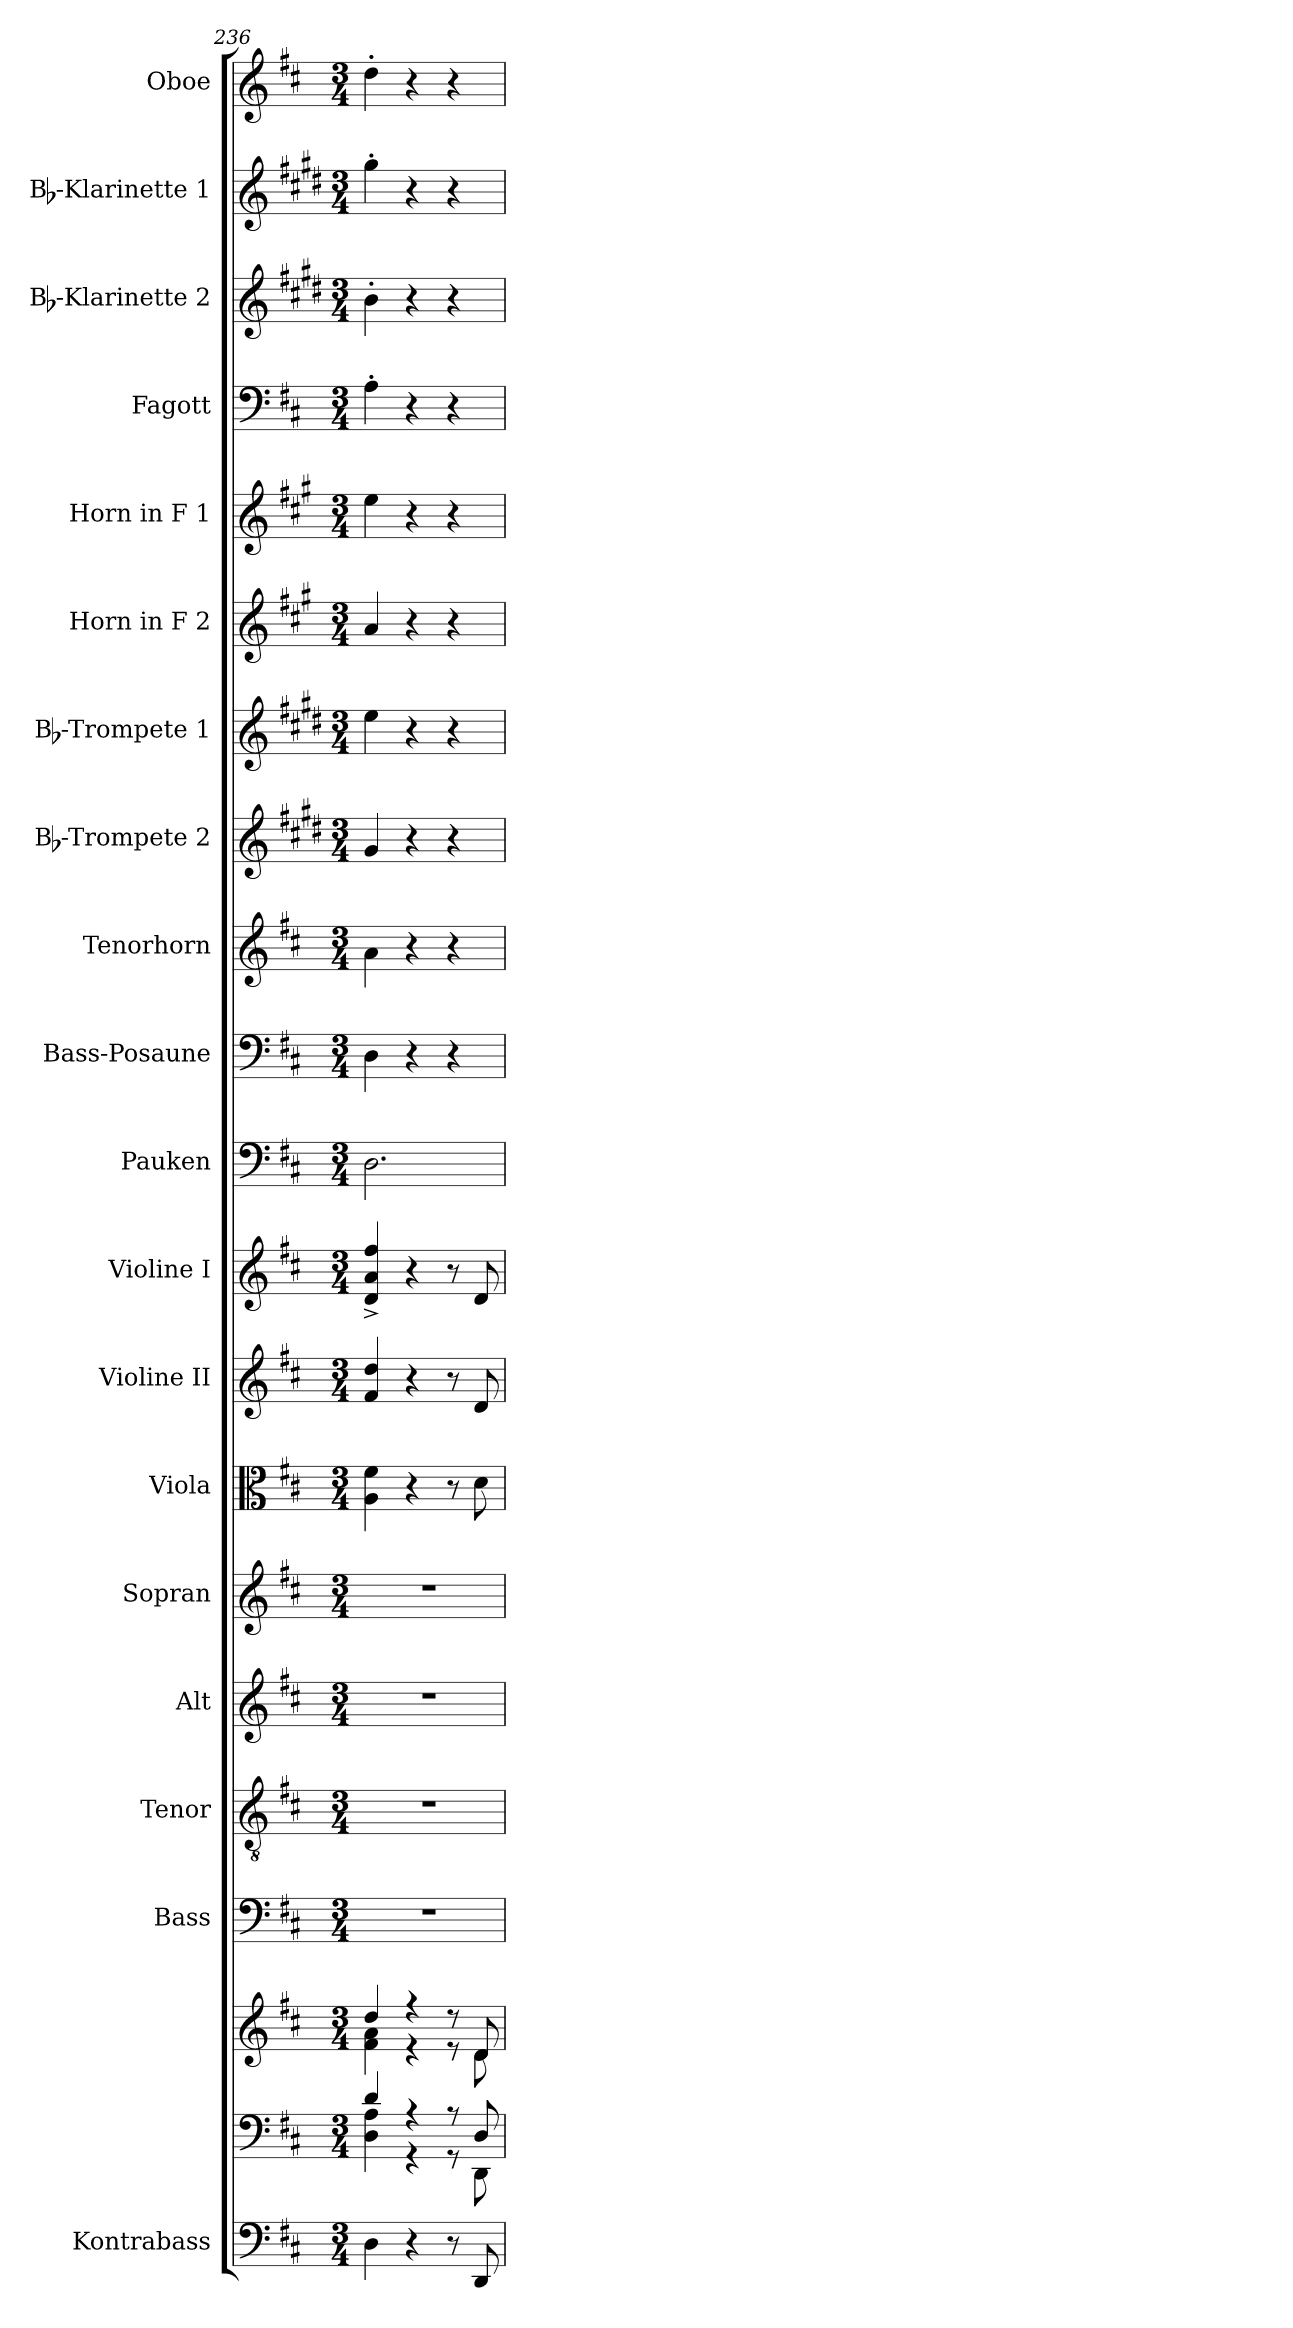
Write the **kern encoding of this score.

**kern	**kern	**kern	**kern	**kern	**kern	**kern	**kern	**kern	**kern	**kern	**kern	**kern	**kern	**kern	**kern	**kern	**kern	**kern	**kern	**kern
*part20	*part19	*part19	*part18	*part17	*part16	*part15	*part14	*part13	*part12	*part11	*part10	*part9	*part8	*part7	*part6	*part5	*part4	*part3	*part2	*part1
*staff21	*staff20	*staff19	*staff18	*staff17	*staff16	*staff15	*staff14	*staff13	*staff12	*staff11	*staff10	*staff9	*staff8	*staff7	*staff6	*staff5	*staff4	*staff3	*staff2	*staff1
*I"Kontrabass	*	*	*I"Bass	*I"Tenor	*I"Alt	*I"Sopran	*I"Viola	*I"Violine II	*I"Violine I	*I"Pauken	*I"Bass-Posaune	*I"Tenorhorn	*I"Bb-Trompete 2	*I"Bb-Trompete 1	*I"Horn in F 2	*I"Horn in F 1	*I"Fagott	*I"Bb-Klarinette 2	*I"Bb-Klarinette 1	*I"Oboe
*I'Kb.	*	*	*I'B.	*I'T.	*I'A.	*I'S.	*I'Vla.	*I'Vl. II	*I'Vl. I	*I'Pk.	*I'B. Pos.	*I'T. Hrn.	*I'Bb Trp. 2	*I'Bb Trp. 1	*	*	*I'Fg.	*I'Bb Kl. 2	*I'Bb Kl. 1	*I'Ob.
*clefF4	*clefF4	*clefG2	*clefF4	*clefGv2	*clefG2	*clefG2	*clefC3	*clefG2	*clefG2	*clefF4	*clefF4	*clefG2	*clefG2	*clefG2	*clefG2	*clefG2	*clefF4	*clefG2	*clefG2	*clefG2
*ITrd7c12	*	*	*	*	*	*	*	*	*	*	*	*ITrd8c14	*ITrd1c2	*ITrd1c2	*ITrd4c7	*ITrd4c7	*	*ITrd1c2	*ITrd1c2	*
*k[f#c#]	*k[f#c#]	*k[f#c#]	*k[f#c#]	*k[f#c#]	*k[f#c#]	*k[f#c#]	*k[f#c#]	*k[f#c#]	*k[f#c#]	*k[f#c#]	*k[f#c#]	*k[f#c#]	*k[f#c#]	*k[f#c#]	*k[f#c#]	*k[f#c#]	*k[f#c#]	*k[f#c#]	*k[f#c#]	*k[f#c#]
*D:	*D:	*D:	*D:	*D:	*D:	*D:	*D:	*D:	*D:	*D:	*D:	*D:	*D:	*D:	*D:	*D:	*D:	*D:	*D:	*D:
*M3/4	*M3/4	*M3/4	*M3/4	*M3/4	*M3/4	*M3/4	*M3/4	*M3/4	*M3/4	*M3/4	*M3/4	*M3/4	*M3/4	*M3/4	*M3/4	*M3/4	*M3/4	*M3/4	*M3/4	*M3/4
=236	=236	=236	=236	=236	=236	=236	=236	=236	=236	=236	=236	=236	=236	=236	=236	=236	=236	=236	=236	=236
*	*^	*^	*	*	*	*	*	*	*	*	*	*	*	*	*	*	*	*	*	*
4DD\	4d/	4D\ 4A\	4dd/	4f#\ 4a\	2.r	2.r	2.r	2.r	4A\ 4f#\	4f#/ 4dd/	4d/^< 4a/^< 4ff#/^<	2.D\	4D\	4A\	4f#/	4dd\	4d/	4a\	4A'>\	4a'>\	4ff#'>\	4dd'>\
4r	4r	4r	4r	4r	.	.	.	.	4r	4r	4r	.	4r	4r	4r	4r	4r	4r	4r	4r	4r	4r
8r	8r	8r	8r	8r	.	.	.	.	8r	8r	8r	.	4r	4r	4r	4r	4r	4r	4r	4r	4r	4r
8DDD/	8D/	8DD\	8d/	8d\	.	.	.	.	8d\	8d/	8d/	.	.	.	.	.	.	.	.	.	.	.
*	*v	*v	*	*	*	*	*	*	*	*	*	*	*	*	*	*	*	*	*	*	*	*
*	*	*v	*v	*	*	*	*	*	*	*	*	*	*	*	*	*	*	*	*	*	*
=	=	=	=	=	=	=	=	=	=	=	=	=	=	=	=	=	=	=	=	=
*-	*-	*-	*-	*-	*-	*-	*-	*-	*-	*-	*-	*-	*-	*-	*-	*-	*-	*-	*-	*-
